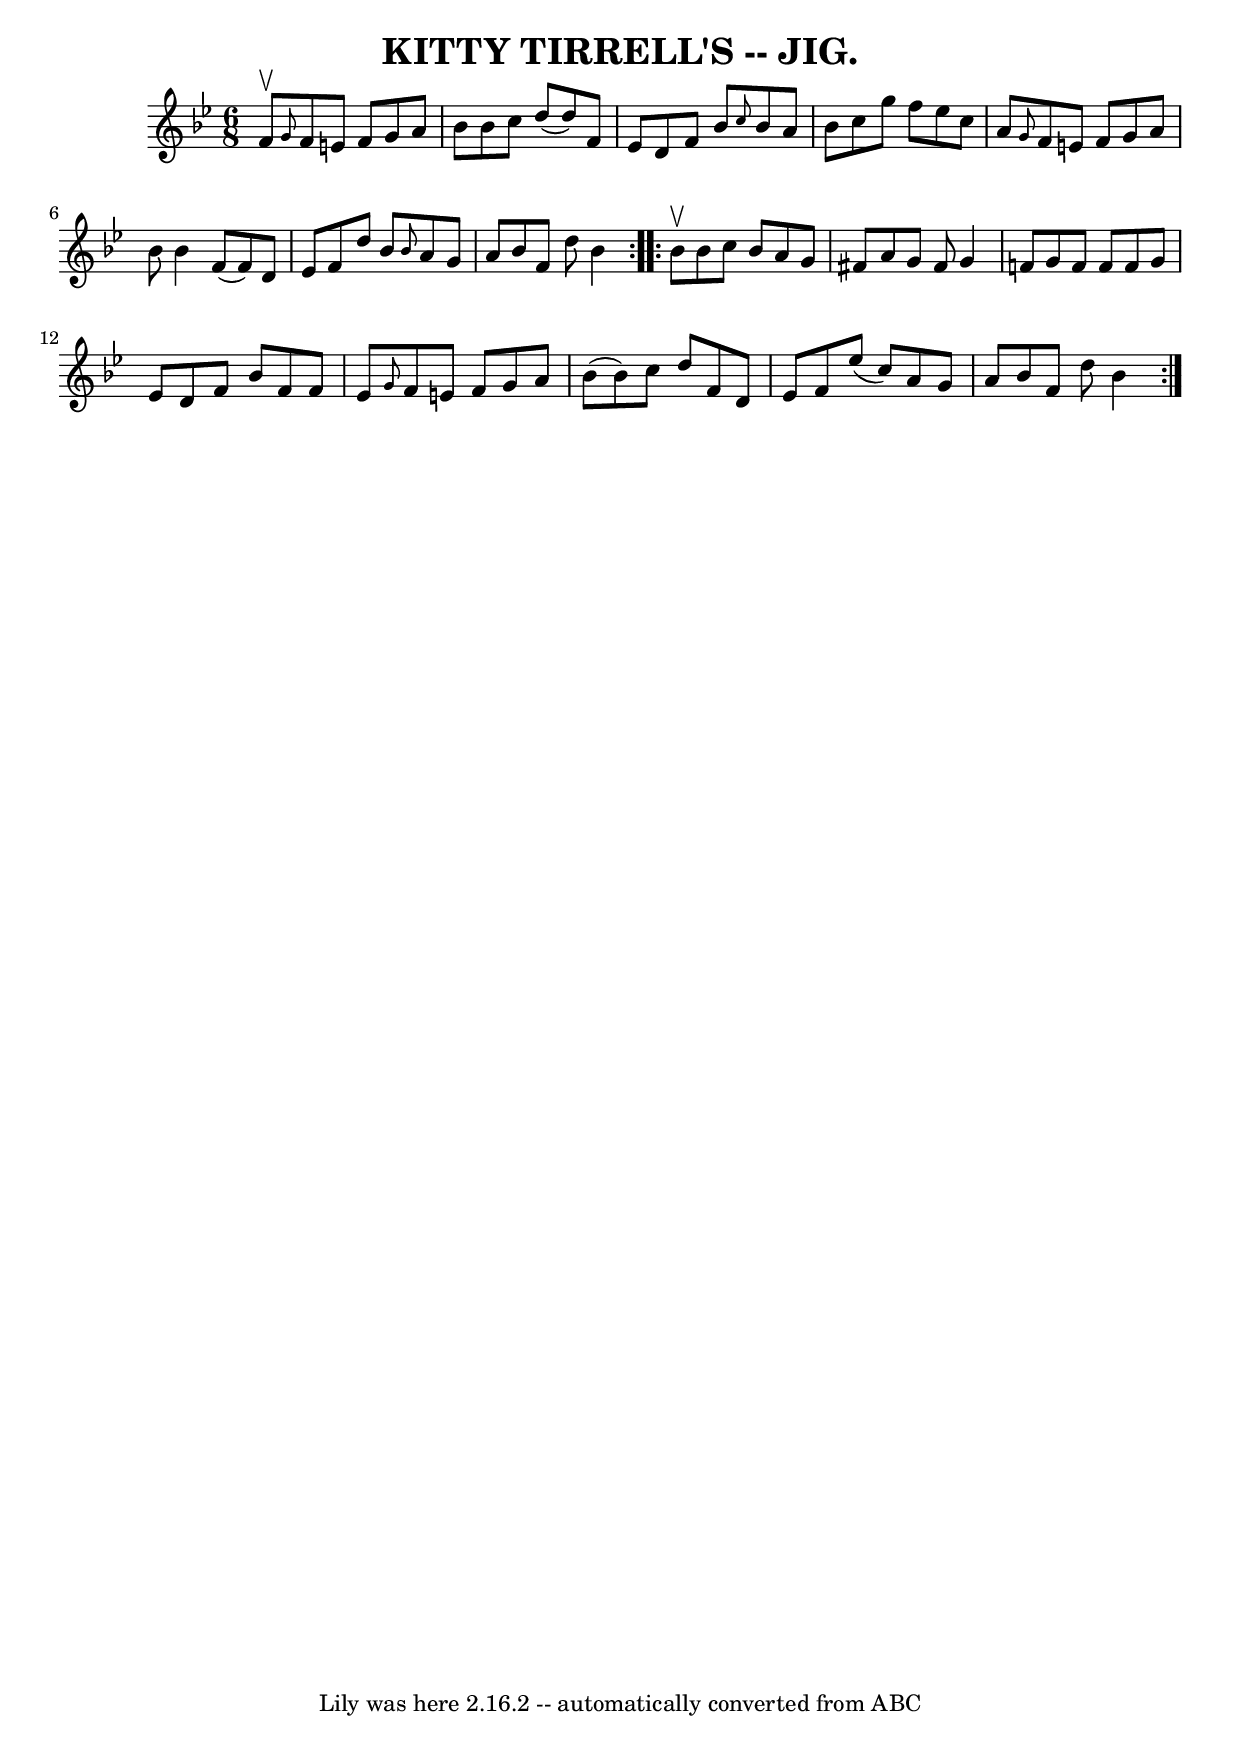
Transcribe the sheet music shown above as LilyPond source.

\version "2.7.40"
\include "Mammoth.ily"
\header {
	book = "Coles pg. 64.2"
	crossRefNumber = "22"
	footnotes = ""
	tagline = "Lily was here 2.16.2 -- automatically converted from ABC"
	title = "KITTY TIRRELL'S -- JIG."
}
voicedefault =  {
\set Score.defaultBarType = "empty"

\repeat volta 2 {
\time 6/8 \key bes \major f'8^\upbow |
 \grace { g'8  } f'8    
e'8 f'8 g'8 a'8 bes'8  |
 bes'8 c''8 d''8 (d''8  
-) f'8 ees'8  |
 d'8 f'8 bes'8  \grace { c''8  } bes'8  
 a'8 bes'8  |
 c''8 g''8 f''8 ees''8 c''8 a'8  
|
     \grace { g'8  } f'8 e'8 f'8 g'8 a'8 bes'8  
|
 bes'4 f'8 (f'8) d'8 ees'8  |
 f'8 d''8    
bes'8  \grace { bes'8  } a'8 g'8 a'8  |
 bes'8 f'8    
d''8 bes'4  }     \repeat volta 2 { bes'8^\upbow |
 bes'8 c''8 
 bes'8 a'8 g'8 fis'8  |
 a'8 g'8 fis'8 g'4 f'!8  
|
 g'8 f'8 f'8 f'8 g'8 ees'8  |
 d'8 f'8    
bes'8 f'8 f'8 ees'8  |
     \grace { g'8  } f'8 e'8    
f'8 g'8 a'8 bes'8 (|
 bes'8) c''8 d''8 f'8 d'8  
 ees'8  |
 f'8 ees''8 (c''8) a'8 g'8 a'8  |
   
bes'8 f'8 d''8 bes'4  }   
}

\score{
    <<

	\context Staff="default"
	{
	    \voicedefault 
	}

    >>
	\layout {
	}
	\midi {}
}
